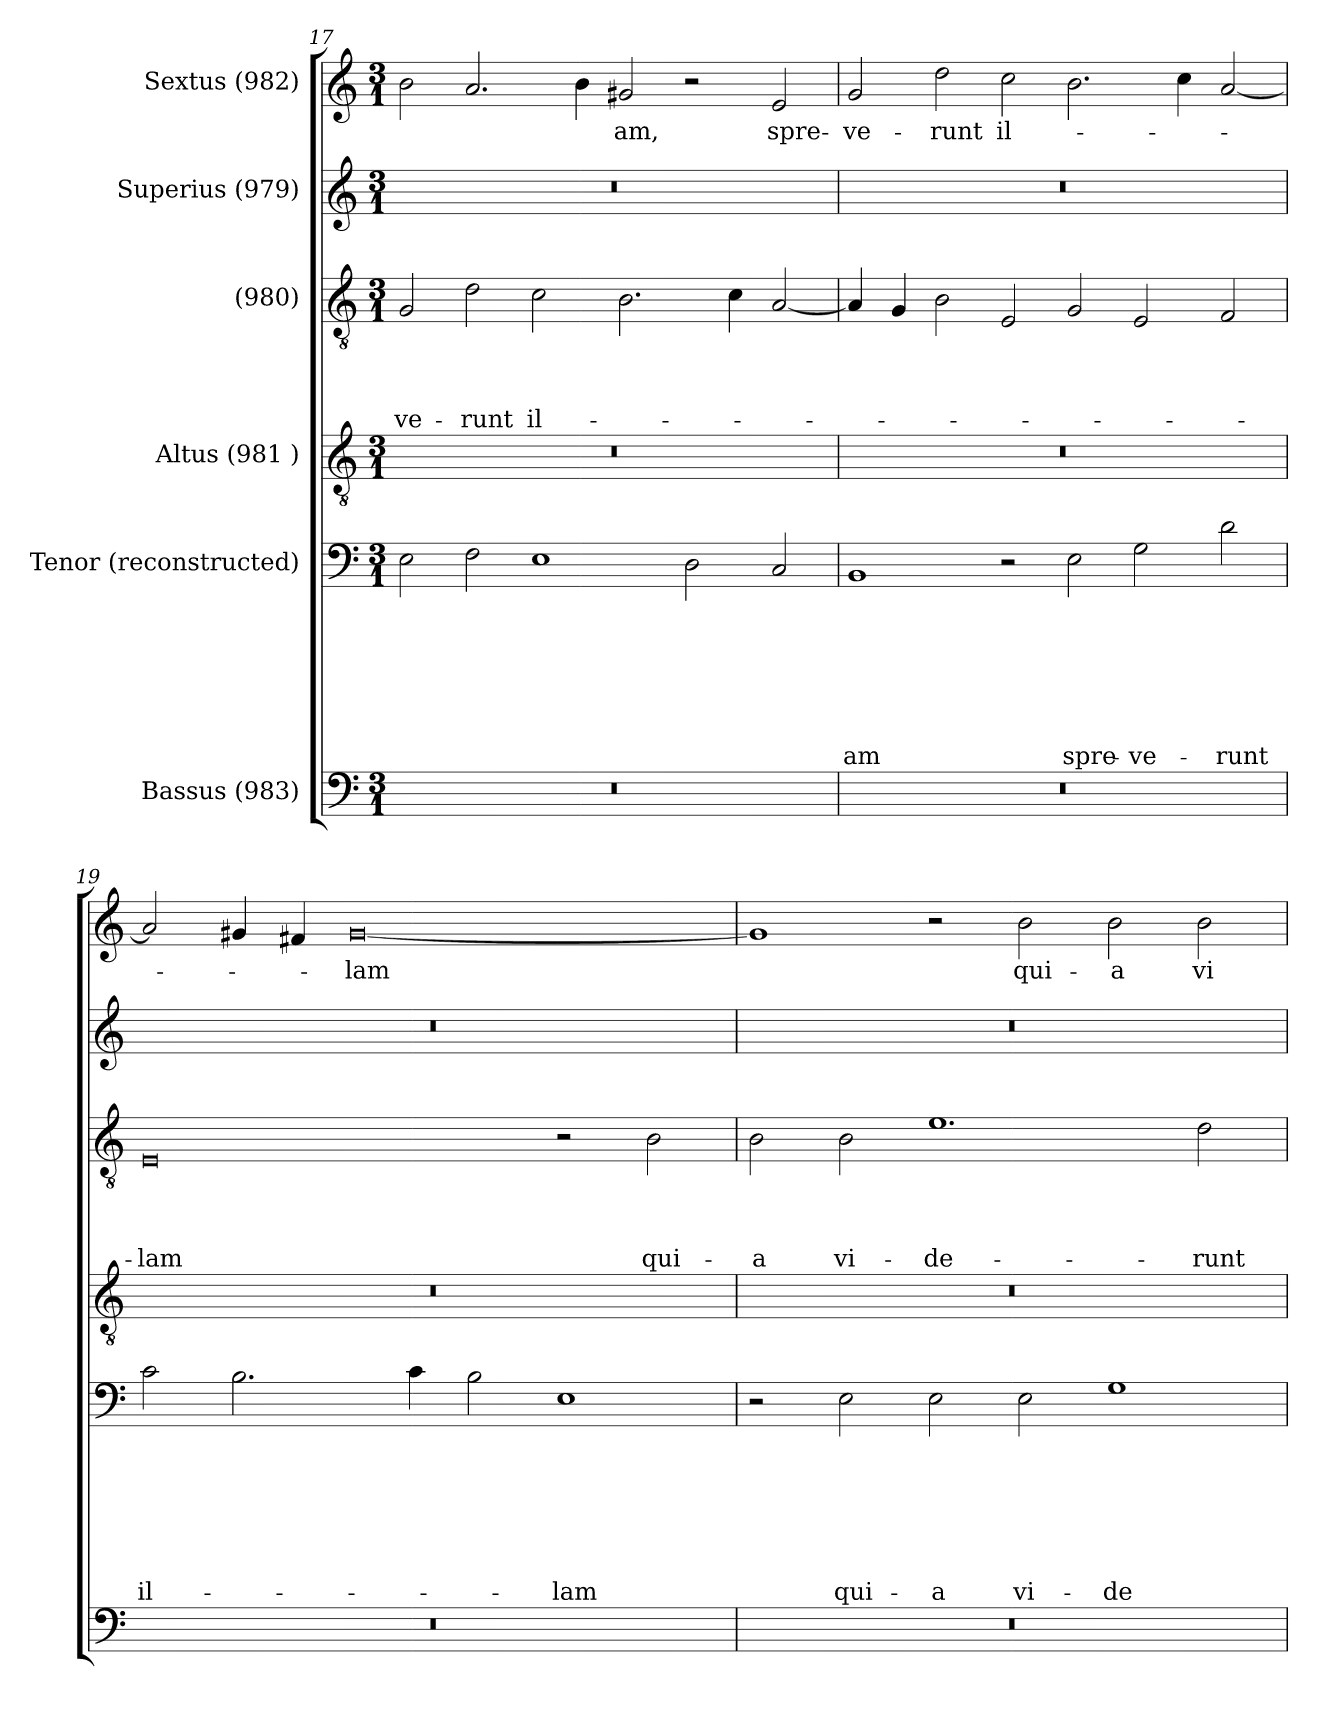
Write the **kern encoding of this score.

**kern	**kern	**text	**text	**text	**text	**text	**text	**text	**kern	**kern	**text	**text	**text	**text	**kern	**kern	**text
*part6	*part5	*part5	*part5	*part5	*part5	*part5	*part5	*part5	*part4	*part3	*part3	*part3	*part3	*part3	*part2	*part1	*part1
*staff6	*staff5	*staff5	*staff5	*staff5	*staff5	*staff5	*staff5	*staff5	*staff4	*staff3	*staff3	*staff3	*staff3	*staff3	*staff2	*staff1	*staff1
*I"Bassus (983)	*I"Tenor (reconstructed)	*	*	*	*	*	*	*	*I"Altus (981 )	*I"(980)	*	*	*	*	*I"Superius (979)	*I"Sextus (982)	*
!!LO:LB:g=z
*clefF4	*clefF4	*	*	*	*	*	*	*	*clefGv2	*clefGv2	*	*	*	*	*clefG2	*clefG2	*
*k[]	*k[]	*	*	*	*	*	*	*	*k[]	*k[]	*	*	*	*	*k[]	*k[]	*
*C:	*C:	*	*	*	*	*	*	*	*C:	*C:	*	*	*	*	*C:	*C:	*
*M3/1	*M3/1	*	*	*	*	*	*	*	*M3/1	*M3/1	*	*	*	*	*M3/1	*M3/1	*
=17	=17	=17	=17	=17	=17	=17	=17	=17	=17	=17	=17	=17	=17	=17	=17	=17	=17
!	!	!	!	!	!	!	!	!	!	!	!	!	!	!LO:LY:b	!	!	!
0.r	2E\	.	.	.	.	.	.	.	0.r	2G/	.	.	.	-ve-	0.r	2b\	.
!	!	!	!	!	!	!	!	!	!	!	!	!	!	!LO:LY:b	!	!	!
.	2F\	.	.	.	.	.	.	.	.	2d\	.	.	.	-runt	.	2.a/	.
!	!	!	!	!	!	!	!	!	!	!	!	!	!	!LO:LY:b	!	!	!
.	1E	.	.	.	.	.	.	.	.	2c\	.	.	.	il-	.	.	.
.	.	.	.	.	.	.	.	.	.	.	.	.	.	.	.	4b\	.
!	!	!	!	!	!	!	!	!	!	!	!	!	!	!	!	!	!LO:LY:b
.	.	.	.	.	.	.	.	.	.	2.B\	.	.	.	.	.	2g#/	-am,
.	2D\	.	.	.	.	.	.	.	.	.	.	.	.	.	.	2r	.
.	.	.	.	.	.	.	.	.	.	4c\	.	.	.	.	.	.	.
!	!	!	!	!	!	!	!	!	!	!	!	!	!	!	!	!	!LO:LY:b
.	2C/	.	.	.	.	.	.	.	.	[<2A/	.	.	.	.	.	2e/	spre-
=18	=18	=18	=18	=18	=18	=18	=18	=18	=18	=18	=18	=18	=18	=18	=18	=18	=18
!	!	!	!	!	!	!	!	!LO:LY:b	!	!	!	!	!	!	!	!	!LO:LY:b
0.r	1BB	.	.	.	.	.	.	-am	0.r	4A/]	.	.	.	.	0.r	2g/	-ve-
.	.	.	.	.	.	.	.	.	.	4G/	.	.	.	.	.	.	.
!	!	!	!	!	!	!	!	!	!	!	!	!	!	!	!	!	!LO:LY:b
.	.	.	.	.	.	.	.	.	.	2B\	.	.	.	.	.	2dd\	-runt
!	!	!	!	!	!	!	!	!	!	!	!	!	!	!	!	!	!LO:LY:b
.	2r	.	.	.	.	.	.	.	.	2E/	.	.	.	.	.	2cc\	il-
!	!	!	!	!	!	!	!	!LO:LY:b	!	!	!	!	!	!	!	!	!
.	2E\	.	.	.	.	.	.	spre-	.	2G/	.	.	.	.	.	2.b\	.
!	!	!	!	!	!	!	!	!LO:LY:b	!	!	!	!	!	!	!	!	!
.	2G\	.	.	.	.	.	.	-ve-	.	2E/	.	.	.	.	.	.	.
.	.	.	.	.	.	.	.	.	.	.	.	.	.	.	.	4cc\	.
!	!	!	!	!	!	!	!	!LO:LY:b	!	!	!	!	!	!	!	!	!
.	2d\	.	.	.	.	.	.	-runt	.	2F/	.	.	.	.	.	[<2a/	.
=19	=19	=19	=19	=19	=19	=19	=19	=19	=19	=19	=19	=19	=19	=19	=19	=19	=19
!	!	!	!	!	!	!	!	!LO:LY:b	!	!	!	!	!	!LO:LY:b	!	!	!
0.r	2c\	.	.	.	.	.	.	il-	0.r	0E	.	.	.	-lam	0.r	2a/]	.
.	2.B\	.	.	.	.	.	.	.	.	.	.	.	.	.	.	4g#X/	.
.	.	.	.	.	.	.	.	.	.	.	.	.	.	.	.	4f#/	.
!	!	!	!	!	!	!	!	!	!	!	!	!	!	!	!	!	!LO:LY:b
.	.	.	.	.	.	.	.	.	.	.	.	.	.	.	.	[<0g#	-lam
.	4c\	.	.	.	.	.	.	.	.	.	.	.	.	.	.	.	.
.	2B\	.	.	.	.	.	.	.	.	.	.	.	.	.	.	.	.
!	!	!	!	!	!	!	!	!LO:LY:b	!	!	!	!	!	!	!	!	!
.	1E	.	.	.	.	.	.	-lam	.	2r	.	.	.	.	.	.	.
!	!	!	!	!	!	!	!	!	!	!	!	!	!	!LO:LY:b	!	!	!
.	.	.	.	.	.	.	.	.	.	2B\	.	.	.	qui-	.	.	.
=20	=20	=20	=20	=20	=20	=20	=20	=20	=20	=20	=20	=20	=20	=20	=20	=20	=20
!	!	!	!	!	!	!	!	!	!	!	!	!	!	!LO:LY:b	!	!	!
0.r	2r	.	.	.	.	.	.	.	0.r	2B\	.	.	.	-a	0.r	1g#]	.
!	!	!	!	!	!	!	!	!LO:LY:b	!	!	!	!	!	!LO:LY:b	!	!	!
.	2E\	.	.	.	.	.	.	qui-	.	2B\	.	.	.	vi-	.	.	.
!	!	!	!	!	!	!	!	!LO:LY:b	!	!	!	!	!	!LO:LY:b	!	!	!
.	2E\	.	.	.	.	.	.	-a	.	1.e	.	.	.	-de-	.	2r	.
!	!	!	!	!	!	!	!	!LO:LY:b	!	!	!	!	!	!	!	!	!LO:LY:b
.	2E\	.	.	.	.	.	.	vi-	.	.	.	.	.	.	.	2b\	qui-
!	!	!	!	!	!	!	!	!LO:LY:b	!	!	!	!	!	!	!	!	!LO:LY:b
.	1G	.	.	.	.	.	.	-de-	.	.	.	.	.	.	.	2b\	-a
!	!	!	!	!	!	!	!	!	!	!	!	!	!	!LO:LY:b	!	!	!LO:LY:b
.	.	.	.	.	.	.	.	.	.	2d\	.	.	.	-runt	.	2b\	vi-
=	=	=	=	=	=	=	=	=	=	=	=	=	=	=	=	=	=
*-	*-	*-	*-	*-	*-	*-	*-	*-	*-	*-	*-	*-	*-	*-	*-	*-	*-
